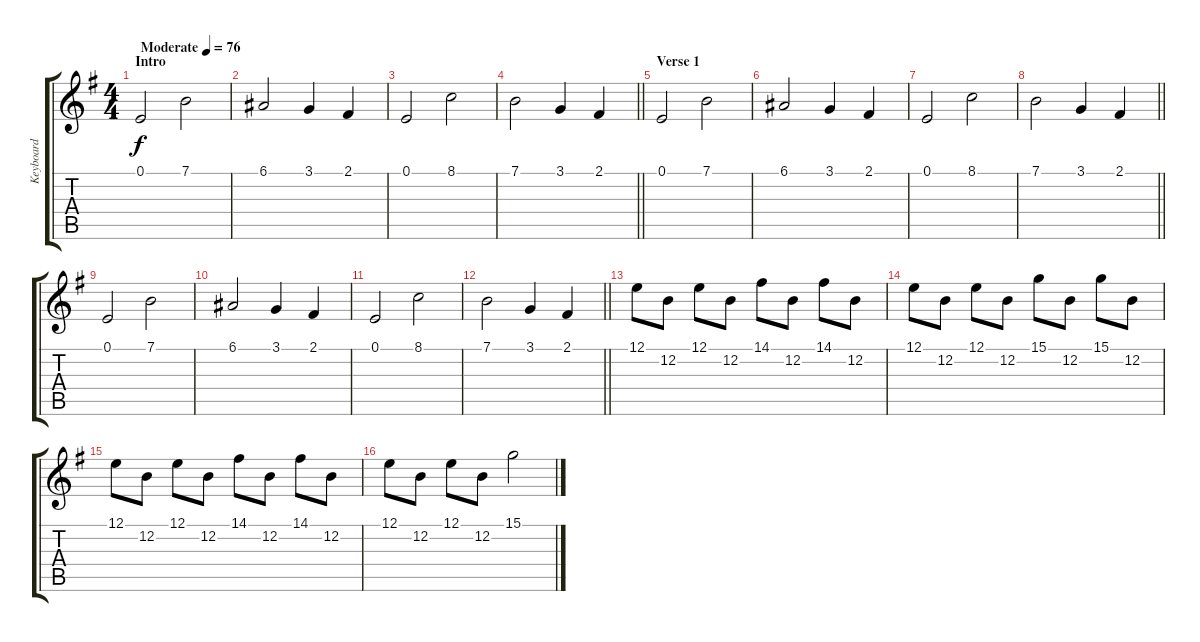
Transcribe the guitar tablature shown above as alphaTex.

\track ("Keyboard" "Keyboard") {instrument churchorgan}
\staff {score tabs}
\tuning (E4 B3 G3 D3 A2 E2) {hide}
\ts (4 4)
\section ("" "Intro")
\tempo (76 "Moderate")
\clef g2
\ks g
0.1.2{dy f instrument churchorgan} 7.1.2 |
6.1.2 3.1.4 2.1.4 |
0.1.2 8.1.2 |
\barLineRight lightlight
7.1.2 3.1.4 2.1.4 |
\section ("" "Verse 1")
0.1.2 7.1.2 |
6.1.2 3.1.4 2.1.4 |
0.1.2 8.1.2 |
\barLineRight lightlight
7.1.2 3.1.4 2.1.4 |
0.1.2 7.1.2 |
6.1.2 3.1.4 2.1.4 |
0.1.2 8.1.2 |
\barLineRight lightlight
7.1.2 3.1.4 2.1.4 |
12.1.8 12.2.8 12.1.8 12.2.8 14.1.8 12.2.8 14.1.8 12.2.8 |
12.1.8 12.2.8 12.1.8 12.2.8 15.1.8 12.2.8 15.1.8 12.2.8 |
12.1.8 12.2.8 12.1.8 12.2.8 14.1.8 12.2.8 14.1.8 12.2.8 |
12.1.8 12.2.8 12.1.8 12.2.8 15.1.2
